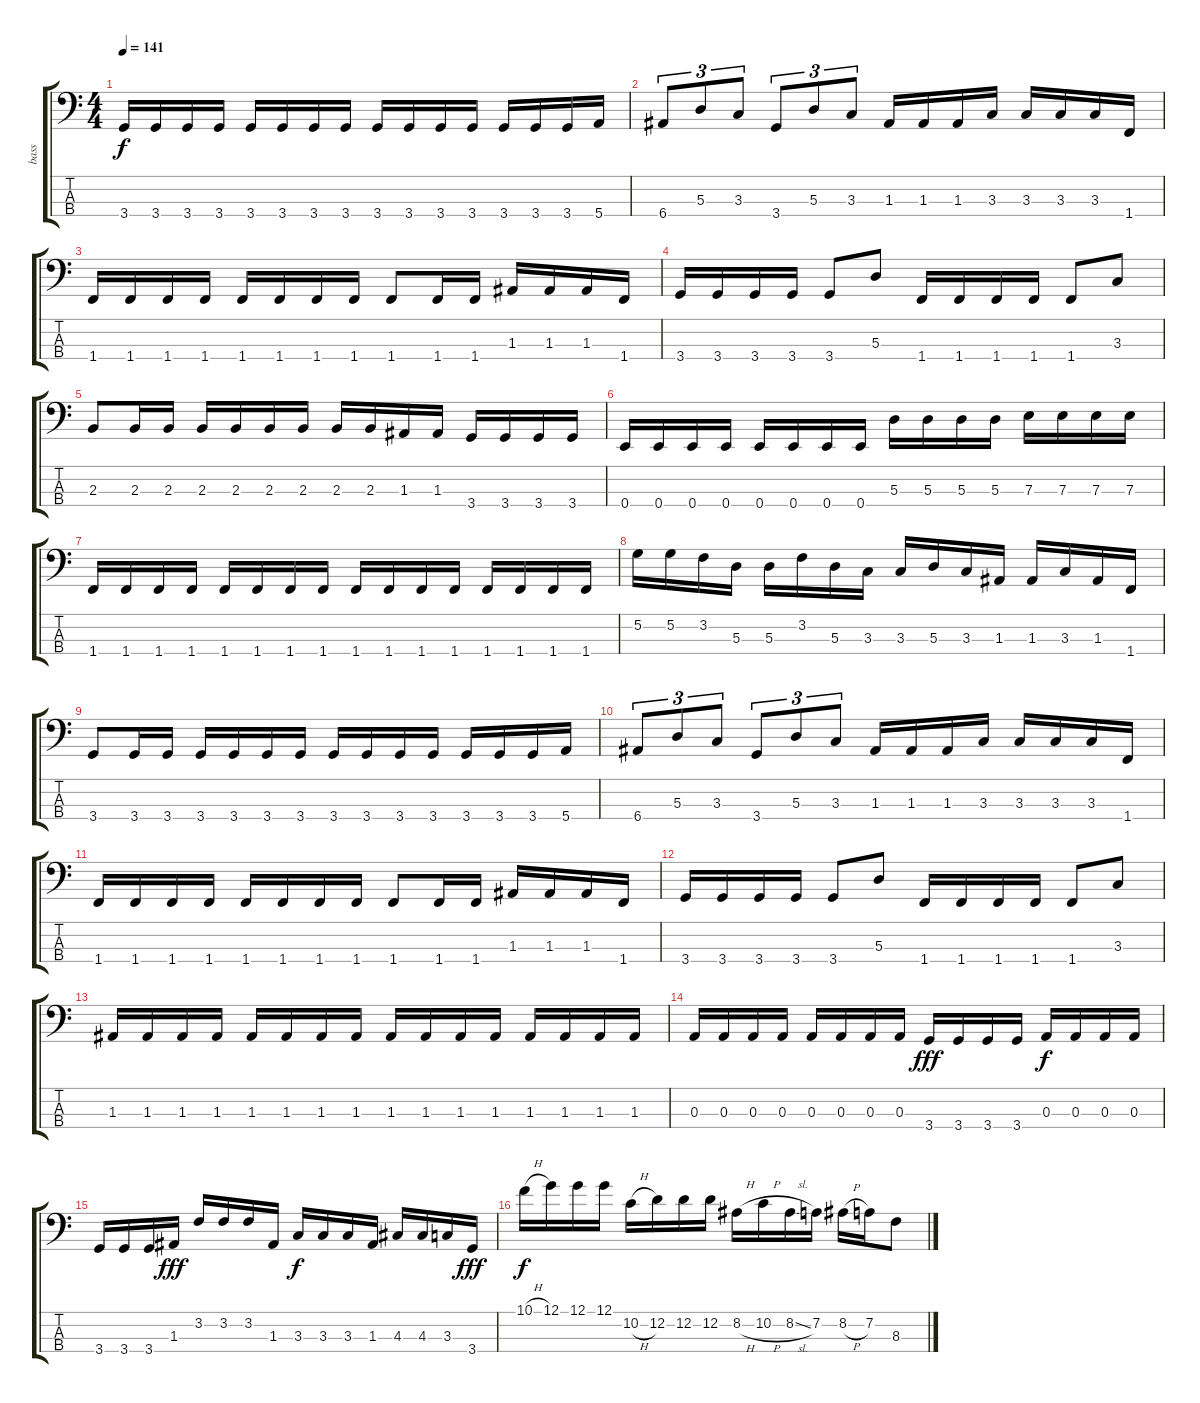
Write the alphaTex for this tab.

\track ("bass" "bass") {instrument electricbassfinger}
\staff {score tabs}
\tuning (G2 D2 A1 E1) {hide}
\ts (4 4)
\tempo 141
\clef f4
\ks c
3.4.16{dy f} 3.4.16 3.4.16 3.4.16 3.4.16 3.4.16 3.4.16 3.4.16 3.4.16 3.4.16 3.4.16 3.4.16 3.4.16 3.4.16 3.4.16 5.4.16 |
6.4.8{tu (3 2)} 5.3.8{tu (3 2)} 3.3.8{tu (3 2)} 3.4.8{tu (3 2)} 5.3.8{tu (3 2)} 3.3.8{tu (3 2)} 1.3.16 1.3.16 1.3.16 3.3.16 3.3.16 3.3.16 3.3.16 1.4.16 |
1.4.16 1.4.16 1.4.16 1.4.16 1.4.16 1.4.16 1.4.16 1.4.16 1.4.8 1.4.16 1.4.16 1.3.16 1.3.16 1.3.16 1.4.16 |
3.4.16 3.4.16 3.4.16 3.4.16 3.4.8 5.3.8 1.4.16 1.4.16 1.4.16 1.4.16 1.4.8 3.3.8 |
2.3.8 2.3.16 2.3.16 2.3.16 2.3.16 2.3.16 2.3.16 2.3.16 2.3.16 1.3.16 1.3.16 3.4.16 3.4.16 3.4.16 3.4.16 |
0.4.16 0.4.16 0.4.16 0.4.16 0.4.16 0.4.16 0.4.16 0.4.16 5.3.16 5.3.16 5.3.16 5.3.16 7.3.16 7.3.16 7.3.16 7.3.16 |
1.4.16 1.4.16 1.4.16 1.4.16 1.4.16 1.4.16 1.4.16 1.4.16 1.4.16 1.4.16 1.4.16 1.4.16 1.4.16 1.4.16 1.4.16 1.4.16 |
5.2.16 5.2.16 3.2.16 5.3.16 5.3.16 3.2.16 5.3.16 3.3.16 3.3.16 5.3.16 3.3.16 1.3.16 1.3.16 3.3.16 1.3.16 1.4.16 |
3.4.8 3.4.16 3.4.16 3.4.16 3.4.16 3.4.16 3.4.16 3.4.16 3.4.16 3.4.16 3.4.16 3.4.16 3.4.16 3.4.16 5.4.16 |
6.4.8{tu (3 2)} 5.3.8{tu (3 2)} 3.3.8{tu (3 2)} 3.4.8{tu (3 2)} 5.3.8{tu (3 2)} 3.3.8{tu (3 2)} 1.3.16 1.3.16 1.3.16 3.3.16 3.3.16 3.3.16 3.3.16 1.4.16 |
1.4.16 1.4.16 1.4.16 1.4.16 1.4.16 1.4.16 1.4.16 1.4.16 1.4.8 1.4.16 1.4.16 1.3.16 1.3.16 1.3.16 1.4.16 |
3.4.16 3.4.16 3.4.16 3.4.16 3.4.8 5.3.8 1.4.16 1.4.16 1.4.16 1.4.16 1.4.8 3.3.8 |
1.3.16 1.3.16 1.3.16 1.3.16 1.3.16 1.3.16 1.3.16 1.3.16 1.3.16 1.3.16 1.3.16 1.3.16 1.3.16 1.3.16 1.3.16 1.3.16 |
0.3.16 0.3.16 0.3.16 0.3.16 0.3.16 0.3.16 0.3.16 0.3.16 3.4.16{dy fff} 3.4.16 3.4.16 3.4.16 0.3.16{dy f} 0.3.16 0.3.16 0.3.16 |
3.4.16 3.4.16 3.4.16 1.3.16{dy fff} 3.2.16 3.2.16 3.2.16 1.3.16 3.3.16{dy f} 3.3.16 3.3.16 1.3.16 4.3.16 4.3.16 3.3.16 3.4.16{dy fff} |
10.1{h}.16{dy f} 12.1.16 12.1.16 12.1.16 10.2{h}.16 12.2.16 12.2.16 12.2.16 8.2{h}.16 10.2{h}.16 8.2{sl}.16 7.2.16 8.2{h}.16 7.2.16 8.3.8
